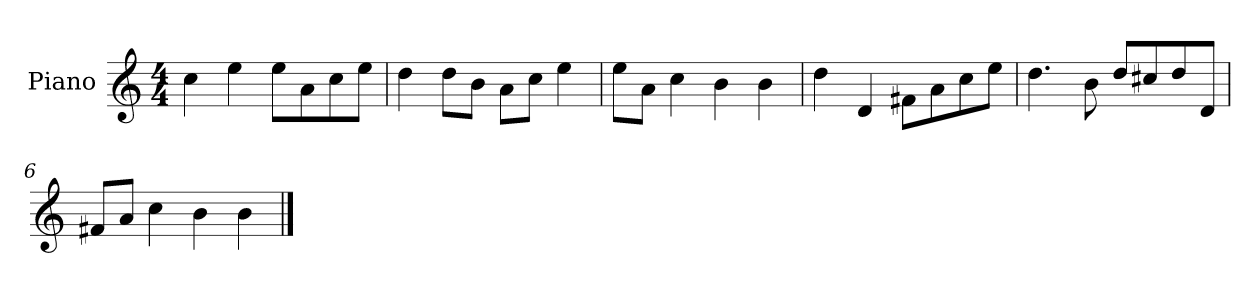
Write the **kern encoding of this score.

**kern
*part1
*staff1
*I"Piano
*I'P-no
*clefG2
*k[]
*M4/4
*MM90
=1
4cc\
4ee\
8ee\L
8a\
8cc\
8ee\J
=2
4dd\
8dd\L
8b\J
8a\L
8cc\J
4ee\
=3
8ee\L
8a\J
4cc\
4b\
4b\
=4
4dd\
4d/
8f#X\L
8a\
8cc\
8ee\J
=5
4.dd\
8b\
8dd/L
8cc#X/
8dd/
8d/J
=6
8f#X/L
8a/J
4cc\
4b\
4b\
==
*-
